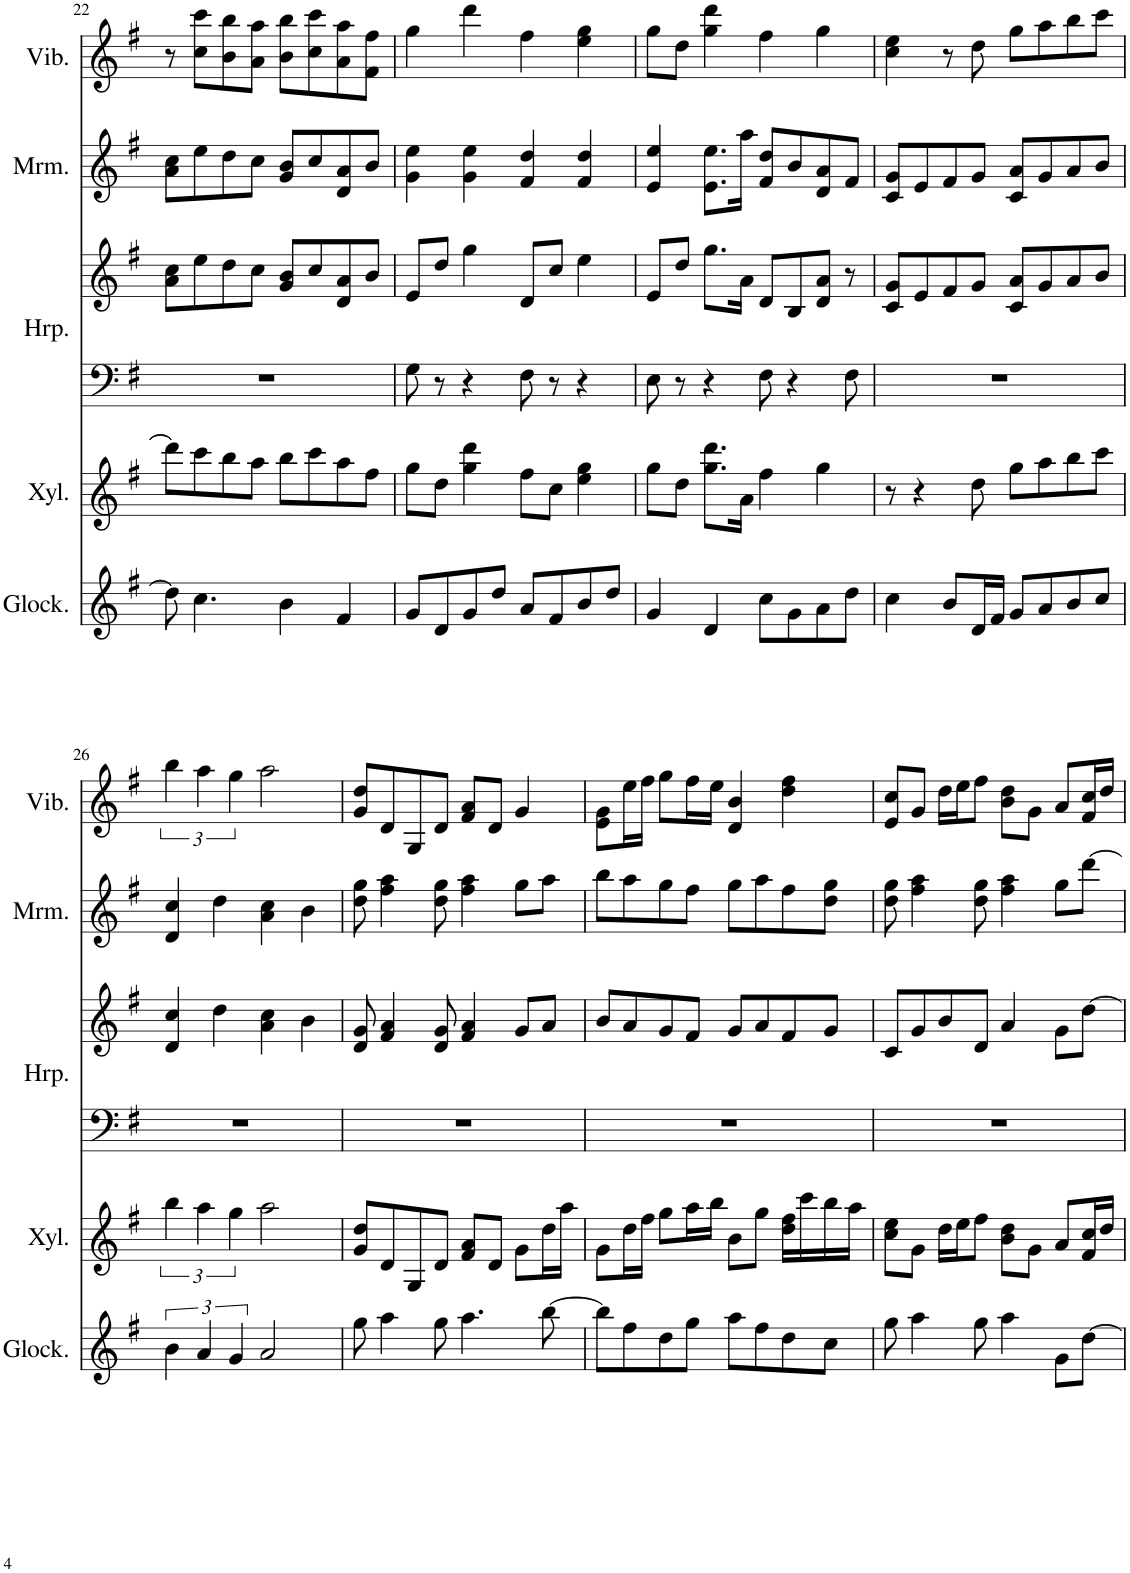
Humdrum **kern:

**kern	**kern	**kern	**kern	**kern	**kern
*part5	*part4	*part3	*part3	*part2	*part1
*staff6	*staff5	*staff4	*staff3	*staff2	*staff1
*I"Glockenspiel	*I"Xylophone	*I"Harp	*	*I"Marimba	*I"Vibraphone
*I'Glock.	*I'Xyl.	*I'Hrp.	*	*I'Mrm.	*I'Vib.
!!LO:PB:g=z
*clefG2	*clefG2	*clefF4	*clefG2	*clefG2	*clefG2
*Trd-14c-24	*Trd-7c-12	*	*	*	*
*k[f#]	*k[f#]	*k[f#]	*k[f#]	*k[f#]	*k[f#]
*M4/4	*M4/4	*M4/4	*M4/4	*M4/4	*M4/4
=22	=22	=22	=22	=22	=22
8dd\]	8ddd\L]	1r	8a\ 8cc\L	8a\ 8cc\L	8r
4.cc\	8ccc\	.	8ee\	8ee\	8cc\ 8ccc\L
.	8bb\	.	8dd\	8dd\	8b\ 8bb\
.	8aa\J	.	8cc\J	8cc\J	8a\ 8aa\J
4b\	8bb\L	.	8g/ 8b/L	8g/ 8b/L	8b\ 8bb\L
.	8ccc\	.	8cc/	8cc/	8cc\ 8ccc\
4f#/	8aa\	.	8d/ 8a/	8d/ 8a/	8a\ 8aa\
.	8ff#\J	.	8b/J	8b/J	8f#\ 8ff#\J
=23	=23	=23	=23	=23	=23
8g/L	8gg\L	8G\	8e/L	4g\ 4ee\	4gg\
8d/	8dd\J	8r	8dd/J	.	.
8g/	4gg\ 4ddd\	4r	4gg\	4g\ 4ee\	4ddd\
8dd/J	.	.	.	.	.
8a/L	8ff#\L	8F#\	8d/L	4f#/ 4dd/	4ff#\
8f#/	8cc\J	8r	8cc/J	.	.
8b/	4ee\ 4gg\	4r	4ee\	4f#/ 4dd/	4ee\ 4gg\
8dd/J	.	.	.	.	.
=24	=24	=24	=24	=24	=24
4g/	8gg\L	8E\	8e/L	4e/ 4ee/	8gg\L
.	8dd\J	8r	8dd/J	.	8dd\J
4d/	8.gg\ 8.ddd\L	4r	8.gg\L	8.e\ 8.ee\L	4gg\ 4ddd\
.	16a\Jk	.	16a\Jk	16aa\Jk	.
8cc\L	4ff#\	8F#\	8d/L	8f#/ 8dd/L	4ff#\
8g\	.	4r	8B/	8b/	.
8a\	4gg\	.	8d/ 8a/J	8d/ 8a/	4gg\
8dd\J	.	8F#\	8r	8f#/J	.
=25	=25	=25	=25	=25	=25
4cc\	8r	1r	8c/ 8g/L	8c/ 8g/L	4cc\ 4ee\
.	4r	.	8e/	8e/	.
8b/L	.	.	8f#/	8f#/	8r
16d/L	8dd\	.	8g/J	8g/J	8dd\
16f#/JJ	.	.	.	.	.
8g/L	8gg\L	.	8c/ 8a/L	8c/ 8a/L	8gg\L
8a/	8aa\	.	8g/	8g/	8aa\
8b/	8bb\	.	8a/	8a/	8bb\
8cc/J	8ccc\J	.	8b/J	8b/J	8ccc\J
!!LO:LB:g=z
=26	=26	=26	=26	=26	=26
6b\	6bb\	1r	4d/ 4cc/	4d/ 4cc/	6bb\
6a/	6aa\	.	.	.	6aa\
.	.	.	4dd\	4dd\	.
6g/	6gg\	.	.	.	6gg\
2a/	2aa\	.	4a\ 4cc\	4a\ 4cc\	2aa\
.	.	.	4b\	4b\	.
=27	=27	=27	=27	=27	=27
8gg\	8g/ 8dd/L	1r	8d/ 8g/	8dd\ 8gg\	8g/ 8dd/L
4aa\	8d/	.	4f#/ 4a/	4ff#\ 4aa\	8d/
.	8G/	.	.	.	8G/
8gg\	8d/J	.	8d/ 8g/	8dd\ 8gg\	8d/J
4.aa\	8f#/ 8a/L	.	4f#/ 4a/	4ff#\ 4aa\	8f#/ 8a/L
.	8d/J	.	.	.	8d/J
.	8g\L	.	8g/L	8gg\L	4g/
[8bb\	16dd\L	.	8a/J	8aa\J	.
.	16aa\JJ	.	.	.	.
=28	=28	=28	=28	=28	=28
8bb\L]	8g\L	1r	8b/L	8bb\L	8e\ 8g\L
8ff#\	16dd\L	.	8a/	8aa\	16ee\L
.	16ff#\JJ	.	.	.	16ff#\JJ
8dd\	8gg\L	.	8g/	8gg\	8gg\L
8gg\J	16aa\L	.	8f#/J	8ff#\J	16ff#\L
.	16bb\JJ	.	.	.	16ee\JJ
8aa\L	8b\L	.	8g/L	8gg\L	4d/ 4b/
8ff#\	8gg\J	.	8a/	8aa\	.
8dd\	16dd\ 16ff#\LL	.	8f#/	8ff#\	4dd\ 4ff#\
.	16ccc\	.	.	.	.
8cc\J	16bb\	.	8g/J	8dd\ 8gg\J	.
.	16aa\JJ	.	.	.	.
=29	=29	=29	=29	=29	=29
8gg\	8cc\ 8ee\L	1r	8c/L	8dd\ 8gg\	8e/ 8cc/L
4aa\	8g\J	.	8g/	4ff#\ 4aa\	8g/J
.	16dd\LL	.	8b/	.	16dd\LL
.	16ee\J	.	.	.	16ee\J
8gg\	8ff#\J	.	8d/J	8dd\ 8gg\	8ff#\J
4aa\	8b\ 8dd\L	.	4a/	4ff#\ 4aa\	8b\ 8dd\L
.	8g\J	.	.	.	8g\J
8g\L	8a/L	.	8g\L	8gg\L	8a/L
[8dd\J	16f#/ 16cc/L	.	[8dd\J	[8ddd\J	16f#/ 16cc/L
.	16dd/JJ	.	.	.	16dd/JJ
=	=	=	=	=	=
*-	*-	*-	*-	*-	*-
